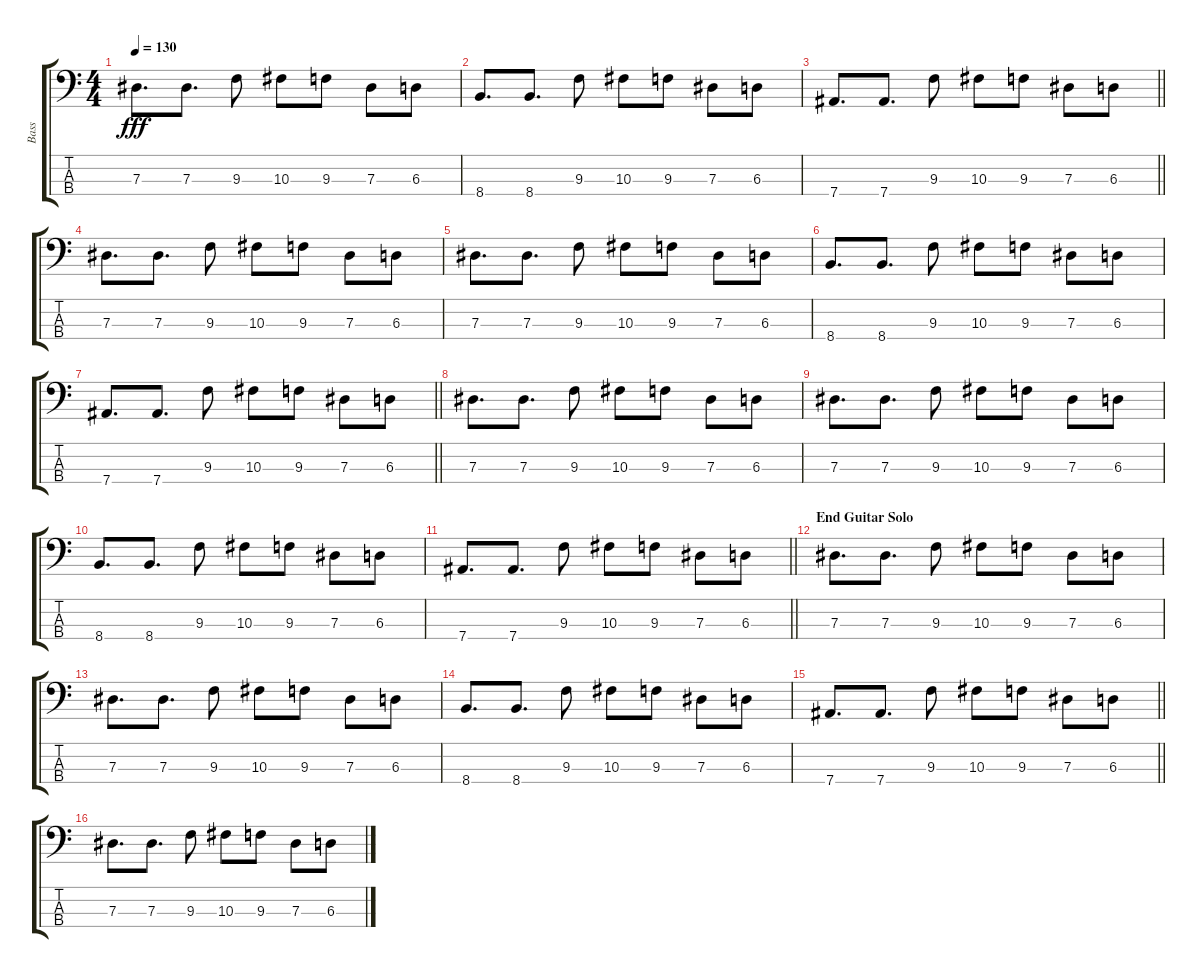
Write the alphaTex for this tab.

\track ("Bass" "Bass") {instrument electricbassfinger}
\staff {score tabs}
\tuning (Gb2 Db2 Ab1 Eb1) {hide}
\ts (4 4)
\tempo 130
\clef f4
\ks c
7.3.8{d dy fff} 7.3.8{d} 9.3.8 10.3.8 9.3.8 7.3.8 6.3.8 |
8.4.8{d} 8.4.8{d} 9.3.8 10.3.8 9.3.8 7.3.8 6.3.8 |
\barLineRight lightlight
7.4.8{d} 7.4.8{d} 9.3.8 10.3.8 9.3.8 7.3.8 6.3.8 |
7.3.8{d} 7.3.8{d} 9.3.8 10.3.8 9.3.8 7.3.8 6.3.8 |
7.3.8{d} 7.3.8{d} 9.3.8 10.3.8 9.3.8 7.3.8 6.3.8 |
8.4.8{d} 8.4.8{d} 9.3.8 10.3.8 9.3.8 7.3.8 6.3.8 |
\barLineRight lightlight
7.4.8{d} 7.4.8{d} 9.3.8 10.3.8 9.3.8 7.3.8 6.3.8 |
7.3.8{d} 7.3.8{d} 9.3.8 10.3.8 9.3.8 7.3.8 6.3.8 |
7.3.8{d} 7.3.8{d} 9.3.8 10.3.8 9.3.8 7.3.8 6.3.8 |
8.4.8{d} 8.4.8{d} 9.3.8 10.3.8 9.3.8 7.3.8 6.3.8 |
\barLineRight lightlight
7.4.8{d} 7.4.8{d} 9.3.8 10.3.8 9.3.8 7.3.8 6.3.8 |
\section ("" "End Guitar Solo")
7.3.8{d} 7.3.8{d} 9.3.8 10.3.8 9.3.8 7.3.8 6.3.8 |
7.3.8{d} 7.3.8{d} 9.3.8 10.3.8 9.3.8 7.3.8 6.3.8 |
8.4.8{d} 8.4.8{d} 9.3.8 10.3.8 9.3.8 7.3.8 6.3.8 |
\barLineRight lightlight
7.4.8{d} 7.4.8{d} 9.3.8 10.3.8 9.3.8 7.3.8 6.3.8 |
7.3.8{d} 7.3.8{d} 9.3.8 10.3.8 9.3.8 7.3.8 6.3.8
